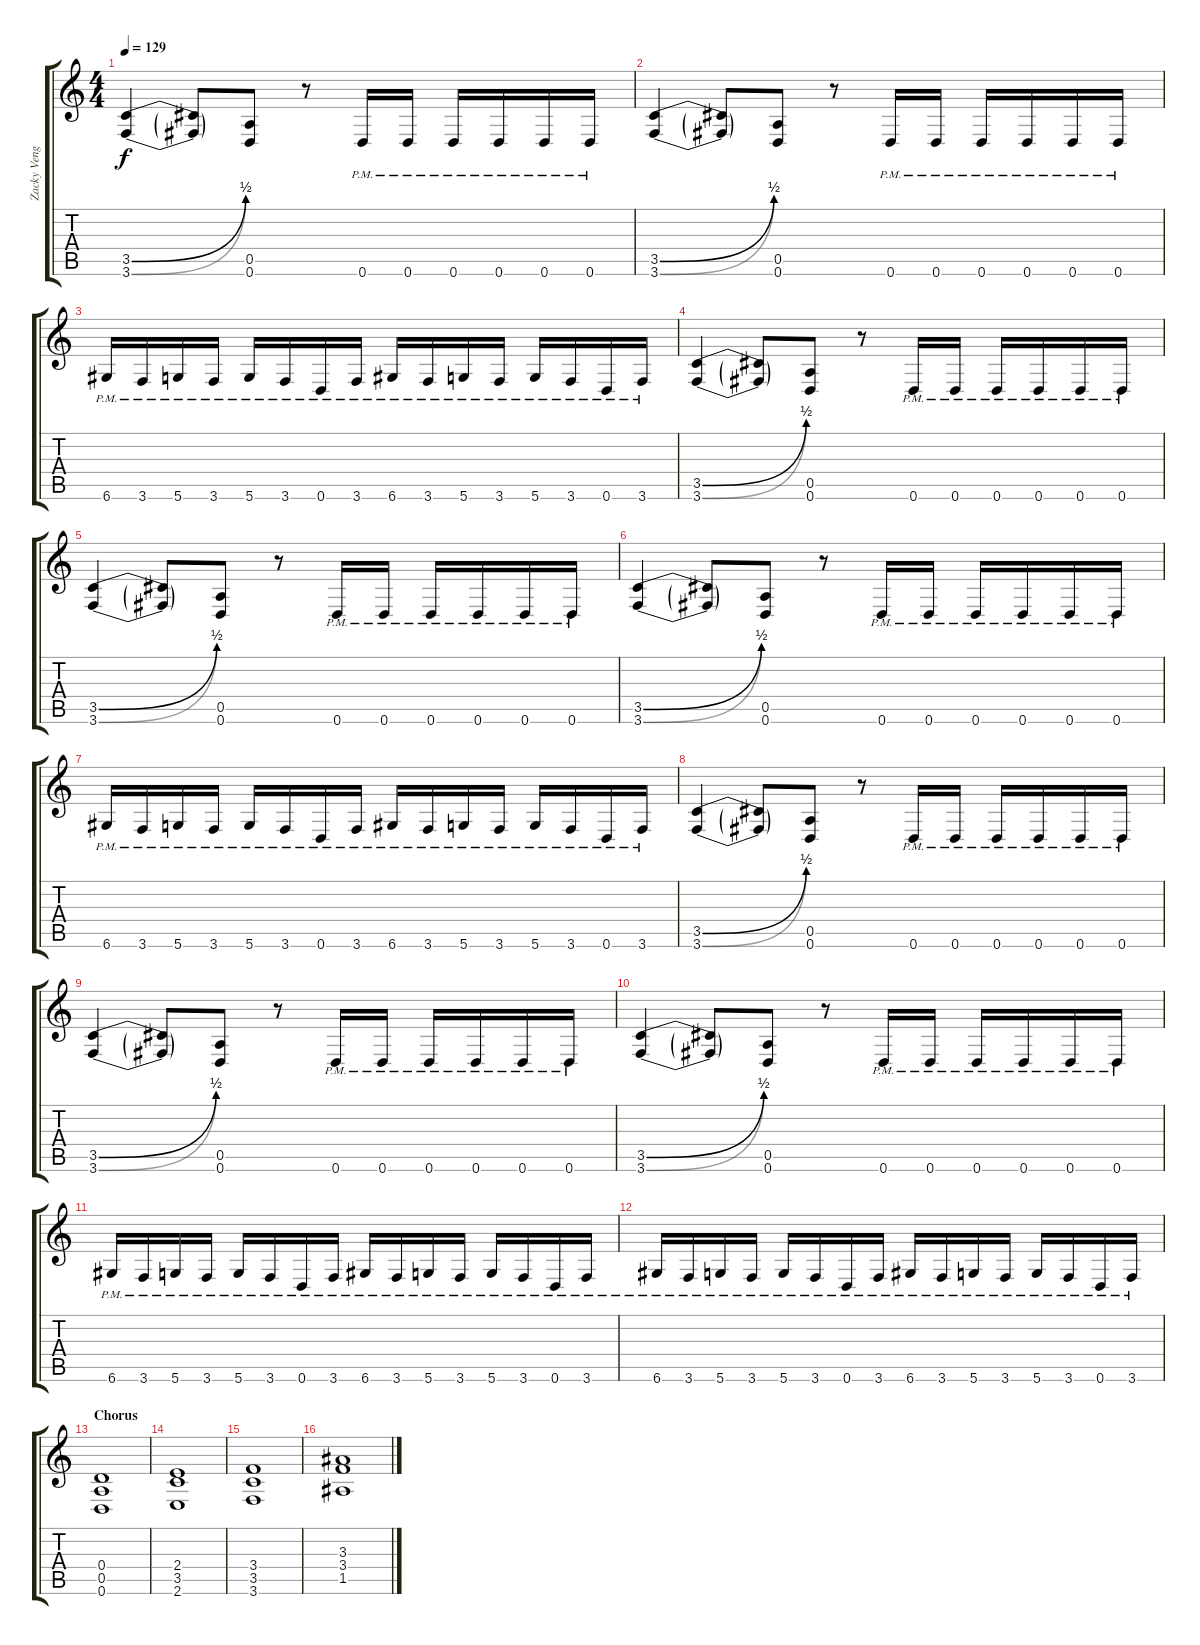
\track ("Zacky Vengeance (Rhythm)" "Zacky Veng") {instrument distortionguitar}
\staff {score tabs}
\tuning (E4 B3 G3 D3 A2 D2) {hide}
\ts (4 4)
\tempo 129
\clef g2
\ks c
(3.5{be (bend 0 0 60 2)} 3.6{be (bend 0 0 60 2)}).4{dy f} (3.5{t} 3.6{t}).8 (0.5 0.6).8 r.8 0.6{pm}.16 0.6{pm}.16 0.6{pm}.16 0.6{pm}.16 0.6{pm}.16 0.6{pm}.16 |
(3.5{be (bend 0 0 60 2)} 3.6{be (bend 0 0 60 2)}).4 (3.5{t} 3.6{t}).8 (0.5 0.6).8 r.8 0.6{pm}.16 0.6{pm}.16 0.6{pm}.16 0.6{pm}.16 0.6{pm}.16 0.6{pm}.16 |
6.6{pm}.16 3.6{pm}.16 5.6{pm}.16 3.6{pm}.16 5.6{pm}.16 3.6{pm}.16 0.6{pm}.16 3.6{pm}.16 6.6{pm}.16 3.6{pm}.16 5.6{pm}.16 3.6{pm}.16 5.6{pm}.16 3.6{pm}.16 0.6{pm}.16 3.6{pm}.16 |
(3.5{be (bend 0 0 60 2)} 3.6{be (bend 0 0 60 2)}).4 (3.5{t} 3.6{t}).8 (0.5 0.6).8 r.8 0.6{pm}.16 0.6{pm}.16 0.6{pm}.16 0.6{pm}.16 0.6{pm}.16 0.6{pm}.16 |
(3.5{be (bend 0 0 60 2)} 3.6{be (bend 0 0 60 2)}).4 (3.5{t} 3.6{t}).8 (0.5 0.6).8 r.8 0.6{pm}.16 0.6{pm}.16 0.6{pm}.16 0.6{pm}.16 0.6{pm}.16 0.6{pm}.16 |
(3.5{be (bend 0 0 60 2)} 3.6{be (bend 0 0 60 2)}).4 (3.5{t} 3.6{t}).8 (0.5 0.6).8 r.8 0.6{pm}.16 0.6{pm}.16 0.6{pm}.16 0.6{pm}.16 0.6{pm}.16 0.6{pm}.16 |
6.6{pm}.16 3.6{pm}.16 5.6{pm}.16 3.6{pm}.16 5.6{pm}.16 3.6{pm}.16 0.6{pm}.16 3.6{pm}.16 6.6{pm}.16 3.6{pm}.16 5.6{pm}.16 3.6{pm}.16 5.6{pm}.16 3.6{pm}.16 0.6{pm}.16 3.6{pm}.16 |
(3.5{be (bend 0 0 60 2)} 3.6{be (bend 0 0 60 2)}).4 (3.5{t} 3.6{t}).8 (0.5 0.6).8 r.8 0.6{pm}.16 0.6{pm}.16 0.6{pm}.16 0.6{pm}.16 0.6{pm}.16 0.6{pm}.16 |
(3.5{be (bend 0 0 60 2)} 3.6{be (bend 0 0 60 2)}).4 (3.5{t} 3.6{t}).8 (0.5 0.6).8 r.8 0.6{pm}.16 0.6{pm}.16 0.6{pm}.16 0.6{pm}.16 0.6{pm}.16 0.6{pm}.16 |
(3.5{be (bend 0 0 60 2)} 3.6{be (bend 0 0 60 2)}).4 (3.5{t} 3.6{t}).8 (0.5 0.6).8 r.8 0.6{pm}.16 0.6{pm}.16 0.6{pm}.16 0.6{pm}.16 0.6{pm}.16 0.6{pm}.16 |
6.6{pm}.16 3.6{pm}.16 5.6{pm}.16 3.6{pm}.16 5.6{pm}.16 3.6{pm}.16 0.6{pm}.16 3.6{pm}.16 6.6{pm}.16 3.6{pm}.16 5.6{pm}.16 3.6{pm}.16 5.6{pm}.16 3.6{pm}.16 0.6{pm}.16 3.6{pm}.16 |
6.6{pm}.16 3.6{pm}.16 5.6{pm}.16 3.6{pm}.16 5.6{pm}.16 3.6{pm}.16 0.6{pm}.16 3.6{pm}.16 6.6{pm}.16 3.6{pm}.16 5.6{pm}.16 3.6{pm}.16 5.6{pm}.16 3.6{pm}.16 0.6{pm}.16 3.6{pm}.16 |
\section ("" "Chorus")
(0.4 0.5 0.6).1 |
(2.4 3.5 2.6).1 |
(3.4 3.5 3.6).1 |
(3.3 3.4 1.5).1
